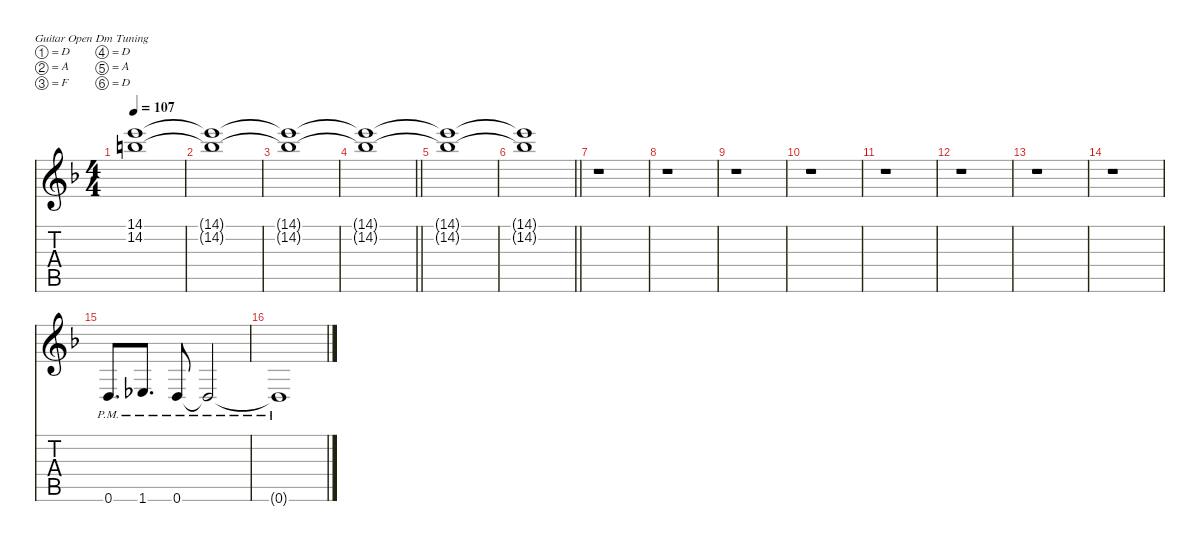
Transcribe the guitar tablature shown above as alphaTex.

\hideDynamics
\bracketExtendMode nobrackets
\singleTrackTrackNamePolicy hidden
\multiTrackTrackNamePolicy hidden
\firstSystemTrackNameMode fullname
\firstSystemTrackNameOrientation horizontal
\otherSystemsTrackNameOrientation horizontal
\track ("Lead guitar" "E-Gt") {defaultSystemsLayout 24 instrument distortionguitar}
\staff {score tabs}
\tuning (D4 A3 F3 D3 A2 D2)
\ts (4 4)
\tempo 107
\clef g2
\ks dminor
(14.1{acc forcenatural} 14.2{acc forcenatural}).1{dy f beam Down} |
(14.1{t acc forcenatural} 14.2{t acc forcenatural}).1{beam Down} |
(14.1{t acc forcenatural} 14.2{t acc forcenatural}).1{beam Down} |
\barLineRight lightlight
(14.1{t acc forcenatural} 14.2{t acc forcenatural}).1{beam Down} |
(14.1{t acc forcenatural} 14.2{t acc forcenatural}).1{beam Down} |
\barLineRight lightlight
(14.1{t acc forcenatural} 14.2{t acc forcenatural}).1{beam Down} |
r.1{beam Down} |
r.1{beam Down} |
r.1{beam Down} |
r.1{beam Down} |
r.1{beam Down} |
r.1{beam Down} |
r.1{beam Down} |
r.1{beam Down} |
0.6{pm acc forcenatural}.8{d beam Up} 1.6{pm acc b}.8{d beam Up} 0.6{pm acc forcenatural}.8{beam Up} 0.6{pm t acc forcenatural}.2{beam Up} |
0.6{pm t acc forcenatural}.1{beam Up}
